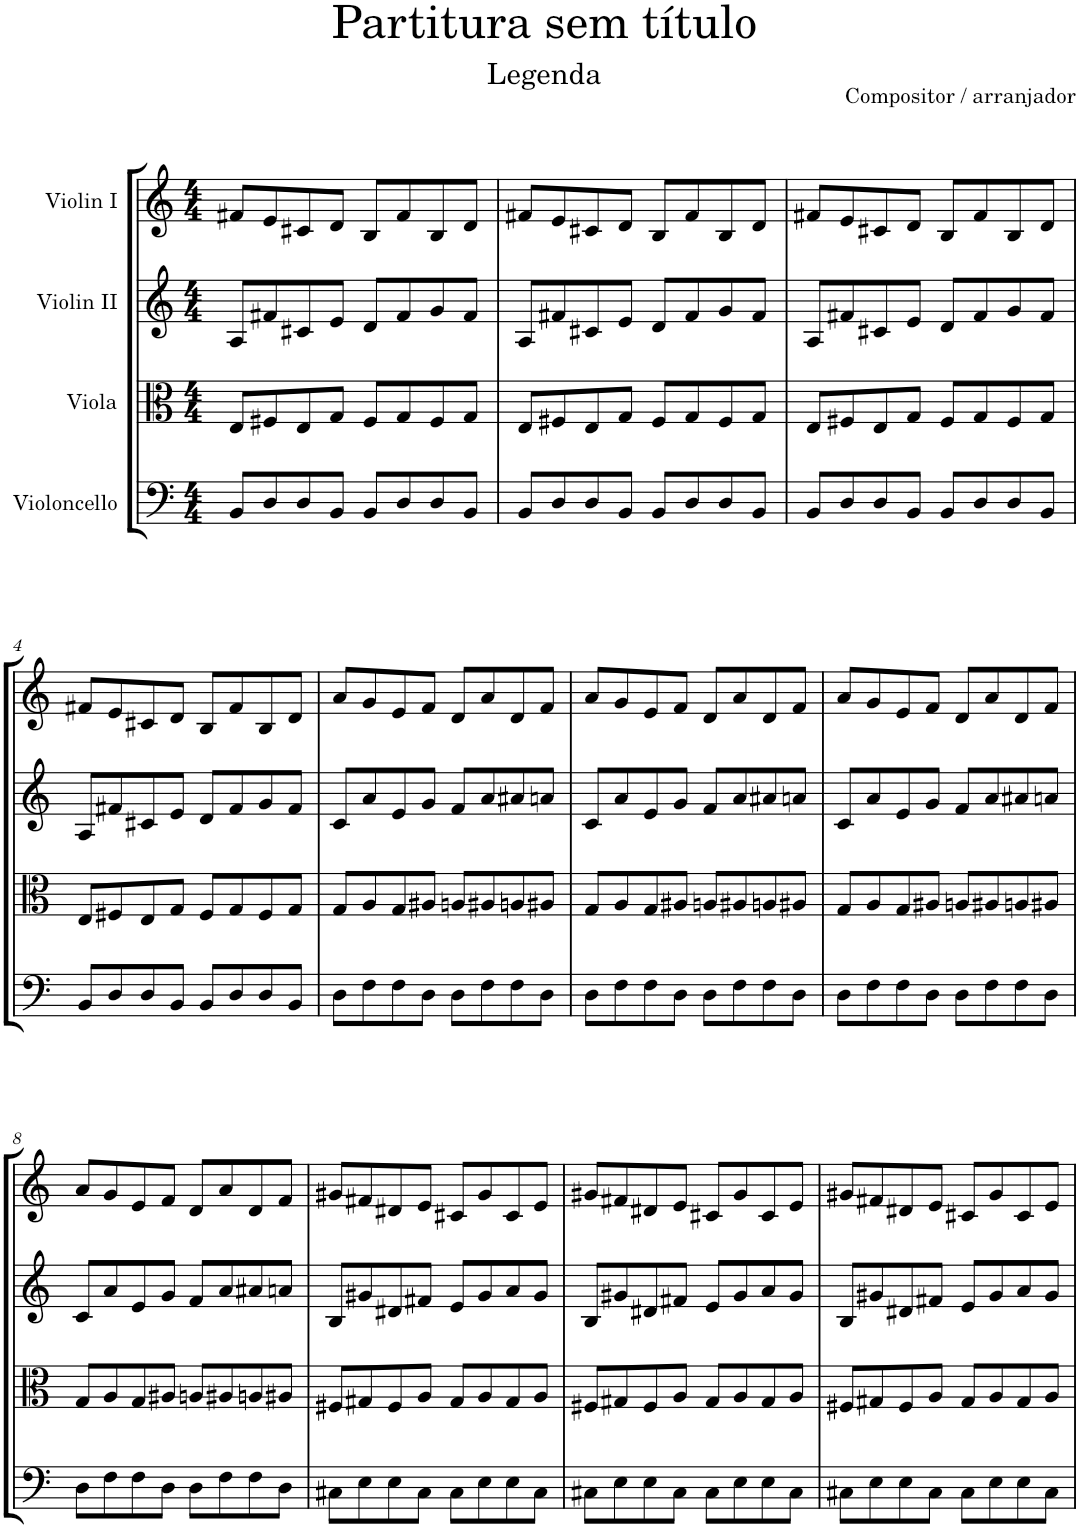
**kern	**kern	**kern	**kern
*part4	*part3	*part2	*part1
*staff4	*staff3	*staff2	*staff1
*I"Violoncello	*I"Viola	*I"Violin II	*I"Violin I
*I'Vc	*I'Vla	*I'Vln	*I'Vln
*clefF4	*clefC3	*clefG2	*clefG2
*k[]	*k[]	*k[]	*k[]
*M4/4	*M4/4	*M4/4	*M4/4
=1	=1	=1	=1
8BB/L	8E/L	8A/L	8f#X/L
8D/	8F#X/	8f#X/	8e/
8D/	8E/	8c#X/	8c#X/
8BB/J	8G/J	8e/J	8d/J
8BB/L	8F#/L	8d/L	8B/L
8D/	8G/	8f#/	8f#/
8D/	8F#/	8g/	8B/
8BB/J	8G/J	8f#/J	8d/J
=2	=2	=2	=2
8BB/L	8E/L	8A/L	8f#X/L
8D/	8F#X/	8f#X/	8e/
8D/	8E/	8c#X/	8c#X/
8BB/J	8G/J	8e/J	8d/J
8BB/L	8F#/L	8d/L	8B/L
8D/	8G/	8f#/	8f#/
8D/	8F#/	8g/	8B/
8BB/J	8G/J	8f#/J	8d/J
=3	=3	=3	=3
8BB/L	8E/L	8A/L	8f#X/L
8D/	8F#X/	8f#X/	8e/
8D/	8E/	8c#X/	8c#X/
8BB/J	8G/J	8e/J	8d/J
8BB/L	8F#/L	8d/L	8B/L
8D/	8G/	8f#/	8f#/
8D/	8F#/	8g/	8B/
8BB/J	8G/J	8f#/J	8d/J
!!LO:LB:g=z
=4	=4	=4	=4
8BB/L	8E/L	8A/L	8f#X/L
8D/	8F#X/	8f#X/	8e/
8D/	8E/	8c#X/	8c#X/
8BB/J	8G/J	8e/J	8d/J
8BB/L	8F#/L	8d/L	8B/L
8D/	8G/	8f#/	8f#/
8D/	8F#/	8g/	8B/
8BB/J	8G/J	8f#/J	8d/J
=5	=5	=5	=5
8D\L	8G/L	8c/L	8a/L
8F\	8A/	8a/	8g/
8F\	8G/	8e/	8e/
8D\J	8A#X/J	8g/J	8f/J
8D\L	8An/L	8f/L	8d/L
8F\	8A#X/	8a/	8a/
8F\	8An/	8a#X/	8d/
8D\J	8A#X/J	8an/J	8f/J
=6	=6	=6	=6
8D\L	8G/L	8c/L	8a/L
8F\	8A/	8a/	8g/
8F\	8G/	8e/	8e/
8D\J	8A#X/J	8g/J	8f/J
8D\L	8An/L	8f/L	8d/L
8F\	8A#X/	8a/	8a/
8F\	8An/	8a#X/	8d/
8D\J	8A#X/J	8an/J	8f/J
=7	=7	=7	=7
8D\L	8G/L	8c/L	8a/L
8F\	8A/	8a/	8g/
8F\	8G/	8e/	8e/
8D\J	8A#X/J	8g/J	8f/J
8D\L	8An/L	8f/L	8d/L
8F\	8A#X/	8a/	8a/
8F\	8An/	8a#X/	8d/
8D\J	8A#X/J	8an/J	8f/J
!!LO:LB:g=z
=8	=8	=8	=8
8D\L	8G/L	8c/L	8a/L
8F\	8A/	8a/	8g/
8F\	8G/	8e/	8e/
8D\J	8A#X/J	8g/J	8f/J
8D\L	8An/L	8f/L	8d/L
8F\	8A#X/	8a/	8a/
8F\	8An/	8a#X/	8d/
8D\J	8A#X/J	8an/J	8f/J
=9	=9	=9	=9
8C#X\L	8F#X/L	8B/L	8g#X/L
8E\	8G#X/	8g#X/	8f#X/
8E\	8F#/	8d#X/	8d#X/
8C#\J	8A/J	8f#X/J	8e/J
8C#\L	8G#/L	8e/L	8c#X/L
8E\	8A/	8g#/	8g#/
8E\	8G#/	8a/	8c#/
8C#\J	8A/J	8g#/J	8e/J
=10	=10	=10	=10
8C#X\L	8F#X/L	8B/L	8g#X/L
8E\	8G#X/	8g#X/	8f#X/
8E\	8F#/	8d#X/	8d#X/
8C#\J	8A/J	8f#X/J	8e/J
8C#\L	8G#/L	8e/L	8c#X/L
8E\	8A/	8g#/	8g#/
8E\	8G#/	8a/	8c#/
8C#\J	8A/J	8g#/J	8e/J
=11	=11	=11	=11
8C#X\L	8F#X/L	8B/L	8g#X/L
8E\	8G#X/	8g#X/	8f#X/
8E\	8F#/	8d#X/	8d#X/
8C#\J	8A/J	8f#X/J	8e/J
8C#\L	8G#/L	8e/L	8c#X/L
8E\	8A/	8g#/	8g#/
8E\	8G#/	8a/	8c#/
8C#\J	8A/J	8g#/J	8e/J
=	=	=	=
*-	*-	*-	*-
